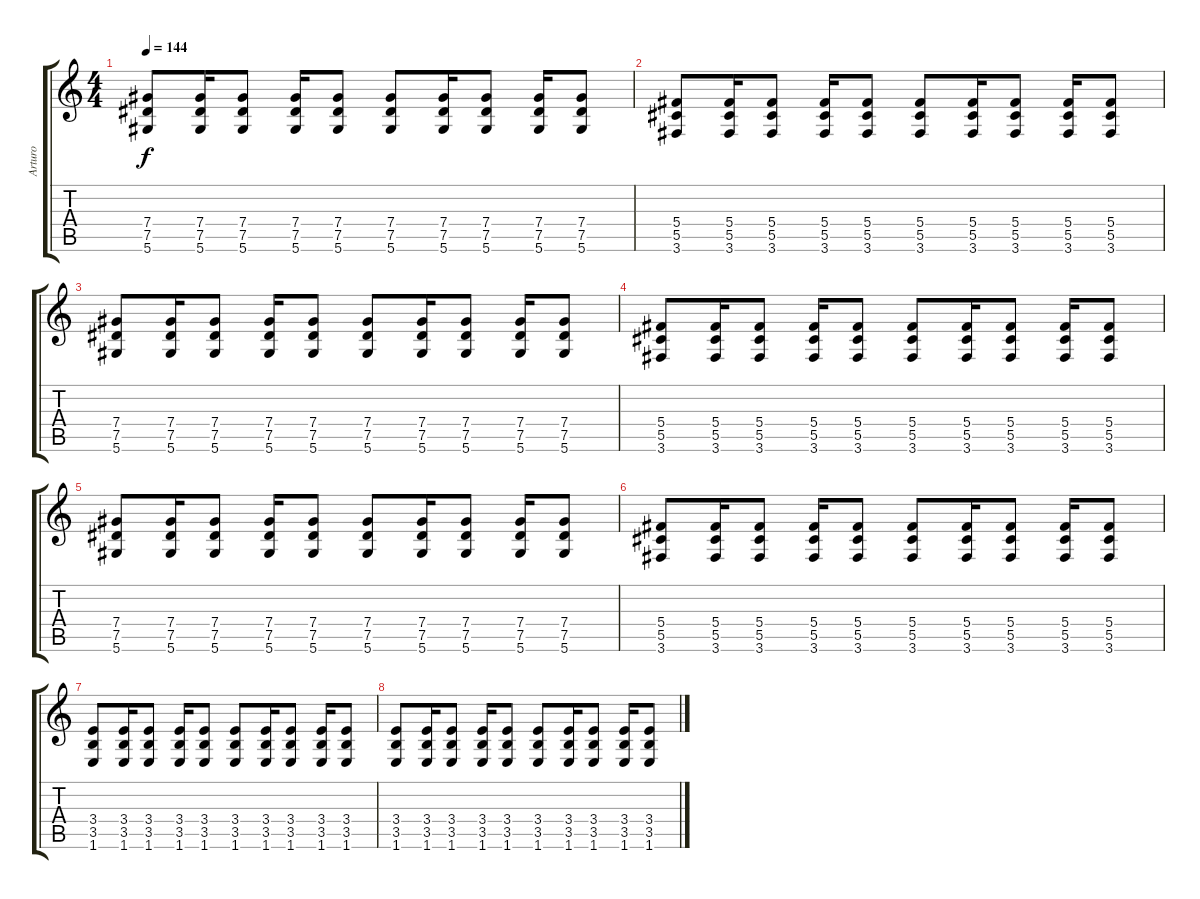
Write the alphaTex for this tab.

\track ("Arturo" "Arturo") {instrument overdrivenguitar}
\staff {score tabs}
\tuning (Eb4 Bb3 Gb3 Db3 Ab2 Eb2) {hide}
\ts (4 4)
\tempo 144
\clef g2
\ks c
(7.4 7.5 5.6).8{dy f volume 14 balance 12 instrument overdrivenguitar} (7.4 7.5 5.6).16 (7.4 7.5 5.6).8 (7.4 7.5 5.6).16 (7.4 7.5 5.6).8 (7.4 7.5 5.6).8 (7.4 7.5 5.6).16 (7.4 7.5 5.6).8 (7.4 7.5 5.6).16 (7.4 7.5 5.6).8 |
(5.4 5.5 3.6).8 (5.4 5.5 3.6).16 (5.4 5.5 3.6).8 (5.4 5.5 3.6).16 (5.4 5.5 3.6).8 (5.4 5.5 3.6).8 (5.4 5.5 3.6).16 (5.4 5.5 3.6).8 (5.4 5.5 3.6).16 (5.4 5.5 3.6).8 |
(7.4 7.5 5.6).8 (7.4 7.5 5.6).16 (7.4 7.5 5.6).8 (7.4 7.5 5.6).16 (7.4 7.5 5.6).8 (7.4 7.5 5.6).8 (7.4 7.5 5.6).16 (7.4 7.5 5.6).8 (7.4 7.5 5.6).16 (7.4 7.5 5.6).8 |
(5.4 5.5 3.6).8 (5.4 5.5 3.6).16 (5.4 5.5 3.6).8 (5.4 5.5 3.6).16 (5.4 5.5 3.6).8 (5.4 5.5 3.6).8 (5.4 5.5 3.6).16 (5.4 5.5 3.6).8 (5.4 5.5 3.6).16 (5.4 5.5 3.6).8 |
(7.4 7.5 5.6).8 (7.4 7.5 5.6).16 (7.4 7.5 5.6).8 (7.4 7.5 5.6).16 (7.4 7.5 5.6).8 (7.4 7.5 5.6).8 (7.4 7.5 5.6).16 (7.4 7.5 5.6).8 (7.4 7.5 5.6).16 (7.4 7.5 5.6).8 |
(5.4 5.5 3.6).8 (5.4 5.5 3.6).16 (5.4 5.5 3.6).8 (5.4 5.5 3.6).16 (5.4 5.5 3.6).8 (5.4 5.5 3.6).8 (5.4 5.5 3.6).16 (5.4 5.5 3.6).8 (5.4 5.5 3.6).16 (5.4 5.5 3.6).8 |
(3.4 3.5 1.6).8 (3.4 3.5 1.6).16 (3.4 3.5 1.6).8 (3.4 3.5 1.6).16 (3.4 3.5 1.6).8 (3.4 3.5 1.6).8 (3.4 3.5 1.6).16 (3.4 3.5 1.6).8 (3.4 3.5 1.6).16 (3.4 3.5 1.6).8 |
(3.4 3.5 1.6).8 (3.4 3.5 1.6).16 (3.4 3.5 1.6).8 (3.4 3.5 1.6).16 (3.4 3.5 1.6).8 (3.4 3.5 1.6).8 (3.4 3.5 1.6).16 (3.4 3.5 1.6).8 (3.4 3.5 1.6).16 (3.4 3.5 1.6).8
